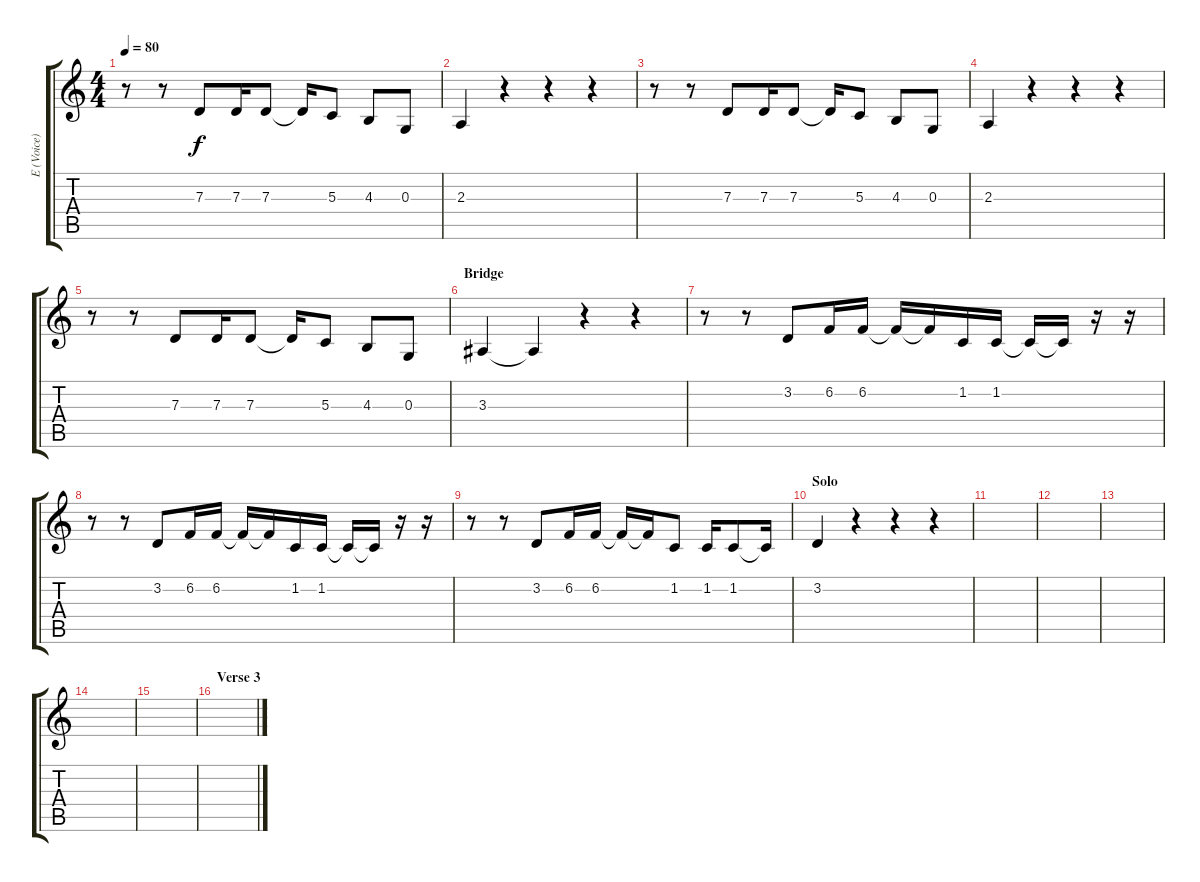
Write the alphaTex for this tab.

\track ("E (Voice)" "E (Voice)") {instrument clarinet}
\staff {score tabs}
\tuning (E4 B3 G3 D3 A2 E2) {hide}
\ts (4 4)
\tempo 80
\clef g2
\ks c
r.8{dy f} r.8 7.3.8 7.3.16 7.3.8 7.3{t}.16 5.3.8 4.3.8 0.3.8 |
2.3.4 r.4 r.4 r.4 |
r.8 r.8 7.3.8 7.3.16 7.3.8 7.3{t}.16 5.3.8 4.3.8 0.3.8 |
2.3.4 r.4 r.4 r.4 |
r.8 r.8 7.3.8 7.3.16 7.3.8 7.3{t}.16 5.3.8 4.3.8 0.3.8 |
\section ("" "Bridge")
3.3.4 3.3{t}.4 r.4 r.4 |
r.8 r.8 3.2.8 6.2.16 6.2.16 6.2{t}.16 6.2{t}.16 1.2.16 1.2.16 1.2{t}.16 1.2{t}.16 r.16 r.16 |
r.8 r.8 3.2.8 6.2.16 6.2.16 6.2{t}.16 6.2{t}.16 1.2.16 1.2.16 1.2{t}.16 1.2{t}.16 r.16 r.16 |
r.8 r.8 3.2.8 6.2.16 6.2.16 6.2{t}.16 6.2{t}.16 1.2.8 1.2.16 1.2.8 1.2{t}.16 |
\section ("" "Solo")
3.2.4 r.4 r.4 r.4 |
|
|
|
|
|
\section ("" "Verse 3")
